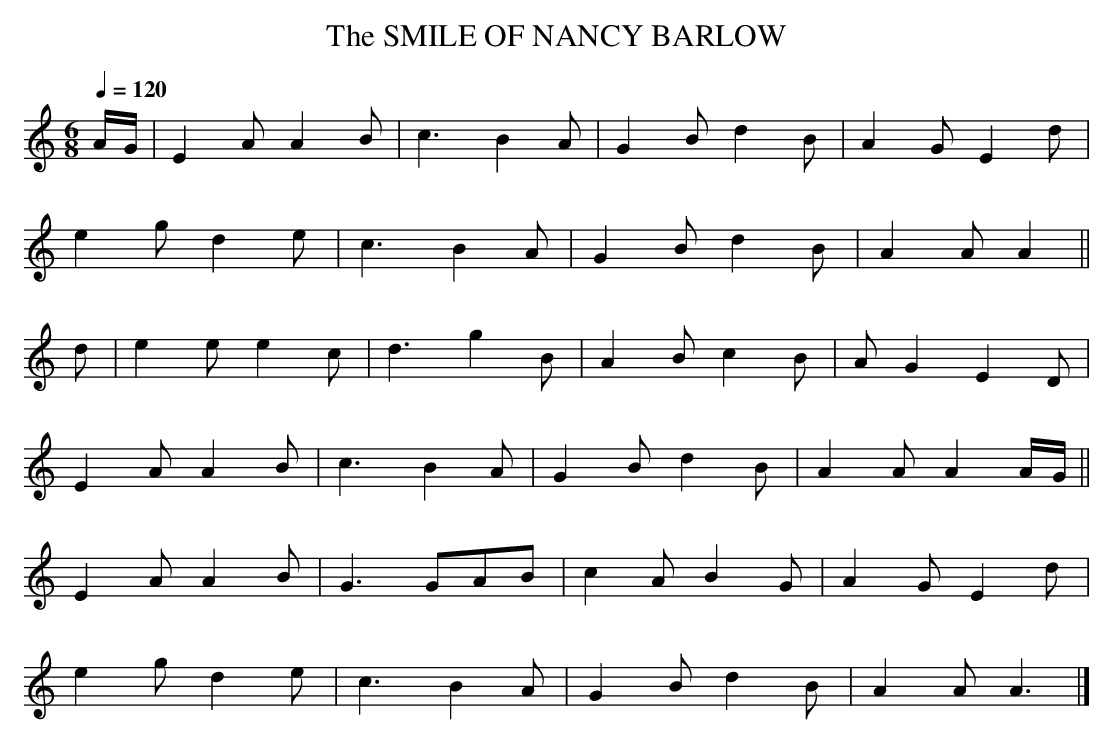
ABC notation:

X:1
T:SMILE OF NANCY BARLOW, The
M:6/8
Q:1/4=120
L:1/8
K:Am %
A/G/|E2A A2B|c3 B2A|G2B d2B|A2G E2d|
e2g d2e|c3B2A|G2B d2B|A2A A2||
d|e2e e2c|d3 g2B|A2B c2B|AG2 E2D|
E2A A2B|c3 B2A|G2B d2B|A2A A2A/G/||
E2A A2B|G3 GAB|c2A B2G|A2G E2d|
e2g d2e|c3 B2A|G2B d2B|A2A A3|]
